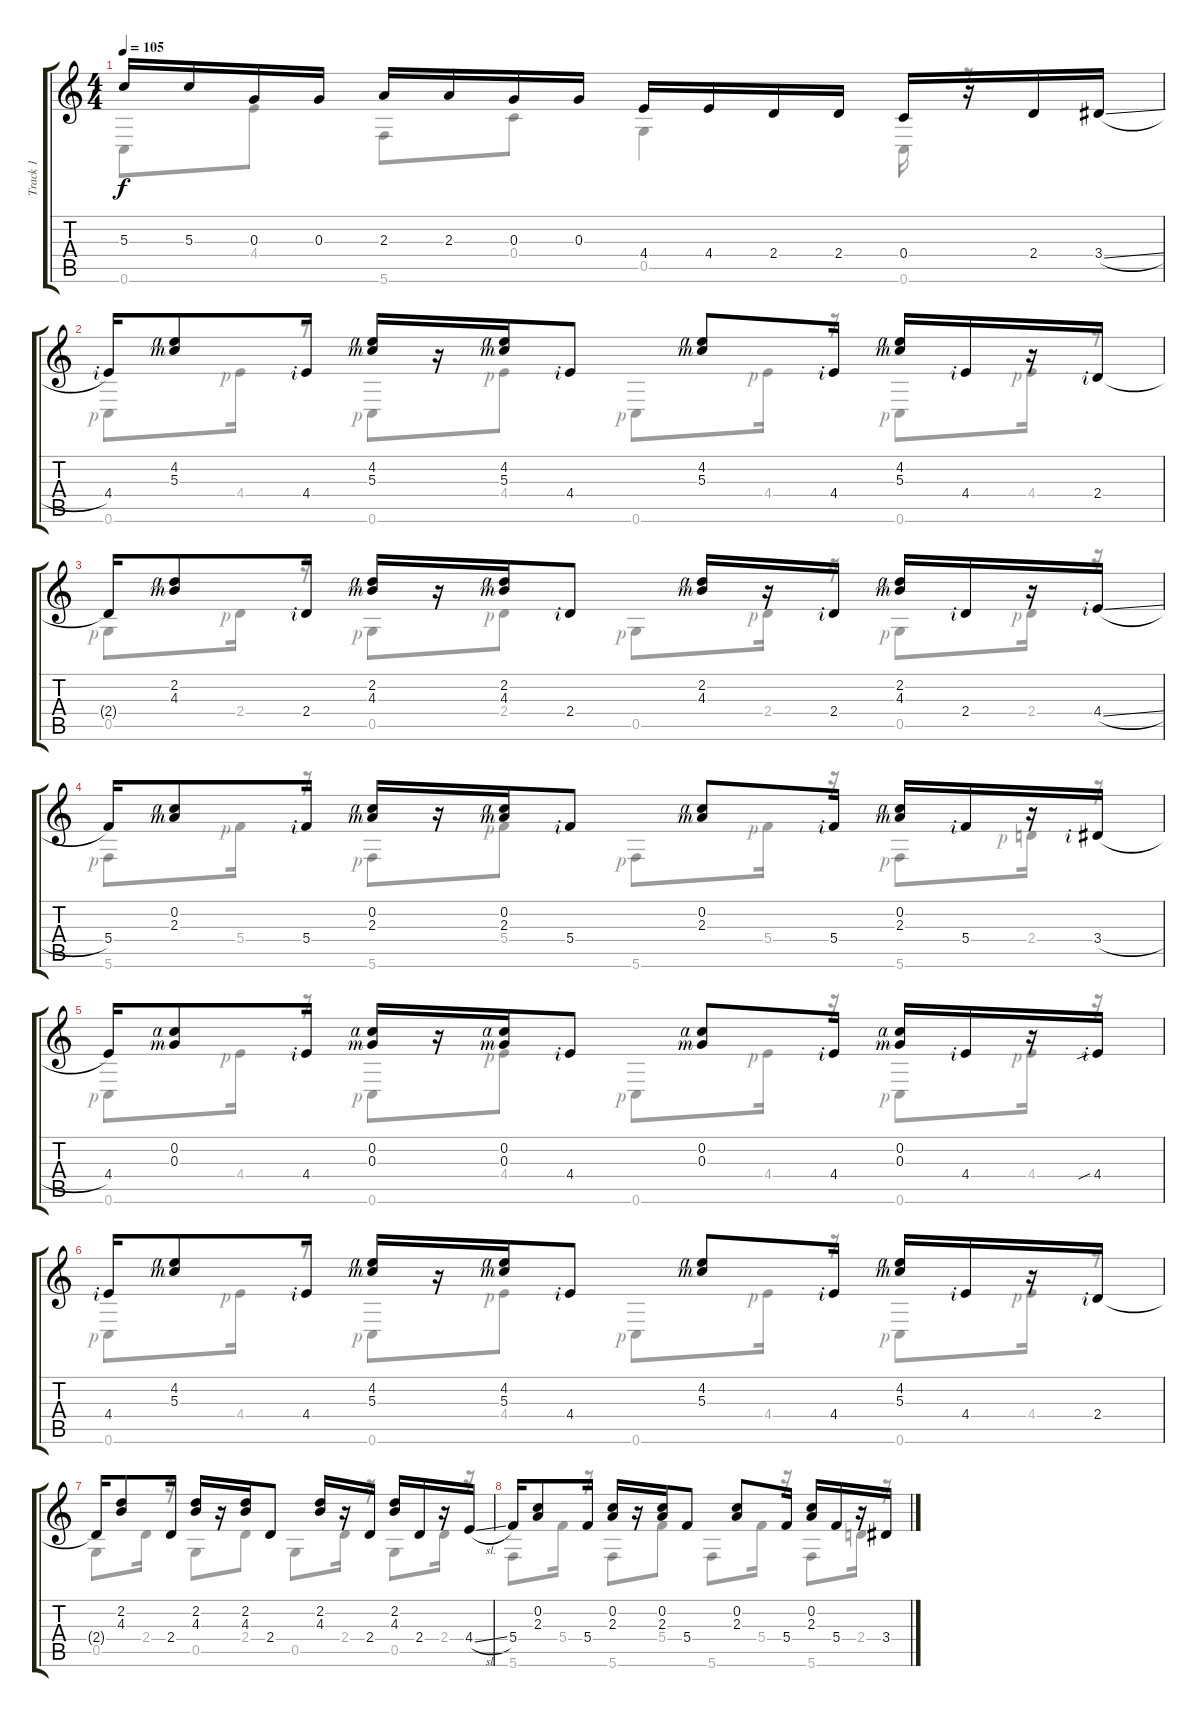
\track ("Track 1" "Track 1") {instrument acousticguitarsteel}
\staff {score tabs}
\tuning (E4 C4 G3 C3 G2 C2) {hide}
\voice
\ts (4 4)
\tempo 105
\clef g2
\ks c
5.3.16{dy f} 5.3.16 0.3.16 0.3.16 2.3.16 2.3.16 0.3.16 0.3.16 4.4.16 4.4.16 2.4.16 2.4.16 0.4.16 r.16 2.4.16 3.4{sl}.16 |
4.4{rf 2}.16 (4.2{rf 4} 5.3{rf 3}).8 4.4{rf 2}.16 (4.2{rf 4} 5.3{rf 3}).16 r.16 (4.2{rf 4} 5.3{rf 3}).16 4.4{rf 2}.8 (4.2{rf 4} 5.3{rf 3}).8 4.4{rf 2}.16 (4.2{rf 4} 5.3{rf 3}).16 4.4{rf 2}.16 r.16 2.4{rf 2}.16 |
2.4{t}.16 (2.2{rf 4} 4.3{rf 3}).8 2.4{rf 2}.16 (2.2{rf 4} 4.3{rf 3}).16 r.16 (2.2{rf 4} 4.3{rf 3}).16 2.4{rf 2}.8 (2.2{rf 4} 4.3{rf 3}).16 r.16 2.4{rf 2}.16 (2.2{rf 4} 4.3{rf 3}).16 2.4{rf 2}.16 r.16 4.4{sl rf 2}.16 |
5.4.16 (0.2{rf 4} 2.3{rf 3}).8 5.4{rf 2}.16 (0.2{rf 4} 2.3{rf 3}).16 r.16 (0.2{rf 4} 2.3{rf 3}).16 5.4{rf 2}.8 (0.2{rf 4} 2.3{rf 3}).8 5.4{rf 2}.16 (0.2{rf 4} 2.3{rf 3}).16 5.4{rf 2}.16 r.16 3.4{h rf 2}.16 |
4.4.16 (0.2{rf 4} 0.3{rf 3}).8 4.4{rf 2}.16 (0.2{rf 4} 0.3{rf 3}).16 r.16 (0.2{rf 4} 0.3{rf 3}).16 4.4{rf 2}.8 (0.2{rf 4} 0.3{rf 3}).8 4.4{rf 2}.16 (0.2{rf 4} 0.3{rf 3}).16 4.4{rf 2}.16 r.16 4.4{sib rf 2}.16 |
4.4{rf 2}.16 (4.2{rf 4} 5.3{rf 3}).8 4.4{rf 2}.16 (4.2{rf 4} 5.3{rf 3}).16 r.16 (4.2{rf 4} 5.3{rf 3}).16 4.4{rf 2}.8 (4.2{rf 4} 5.3{rf 3}).8 4.4{rf 2}.16 (4.2{rf 4} 5.3{rf 3}).16 4.4{rf 2}.16 r.16 2.4{rf 2}.16 |
2.4{t}.16 (2.2 4.3).8 2.4.16 (2.2 4.3).16 r.16 (2.2 4.3).16 2.4.8 (2.2 4.3).16 r.16 2.4.16 (2.2 4.3).16 2.4.16 r.16 4.4{sl}.16 |
5.4.16 (0.2 2.3).8 5.4.16 (0.2 2.3).16 r.16 (0.2 2.3).16 5.4.8 (0.2 2.3).8 5.4.16 (0.2 2.3).16 5.4.16 r.16 3.4{h}.16
\voice
\clef g2
\ottava regular
\simile none
\ks c
0.6.8{dy f} 4.4.8 5.6.8 0.4.8 0.5.4 0.6.16 r.8{d} |
0.6{rf 1}.8 4.4{rf 1}.16 r.16 0.6{rf 1}.8 4.4{rf 1}.8 0.6{rf 1}.8 4.4{rf 1}.16 r.16 0.6{rf 1}.8 4.4{rf 1}.16 r.16 |
0.5{rf 1}.8 2.4{rf 1}.16 r.16 0.5{rf 1}.8 2.4{rf 1}.8 0.5{rf 1}.8 2.4{rf 1}.16 r.16 0.5{rf 1}.8 2.4{rf 1}.16 r.16 |
5.6{rf 1}.8 5.4{rf 1}.16 r.16 5.6{rf 1}.8 5.4{rf 1}.8 5.6{rf 1}.8 5.4{rf 1}.16 r.16 5.6{rf 1}.8 2.4{rf 1}.16 r.16 |
0.6{rf 1}.8 4.4{rf 1}.16 r.16 0.6{rf 1}.8 4.4{rf 1}.8 0.6{rf 1}.8 4.4{rf 1}.16 r.16 0.6{rf 1}.8 4.4{rf 1}.16 r.16 |
0.6{rf 1}.8 4.4{rf 1}.16 r.16 0.6{rf 1}.8 4.4{rf 1}.8 0.6{rf 1}.8 4.4{rf 1}.16 r.16 0.6{rf 1}.8 4.4{rf 1}.16 r.16 |
0.5.8 2.4.16 r.16 0.5.8 2.4.8 0.5.8 2.4.16 r.16 0.5.8 2.4.16 r.16 |
5.6.8 5.4.16 r.16 5.6.8 5.4.8 5.6.8 5.4.16 r.16 5.6.8 2.4.16 r.16
